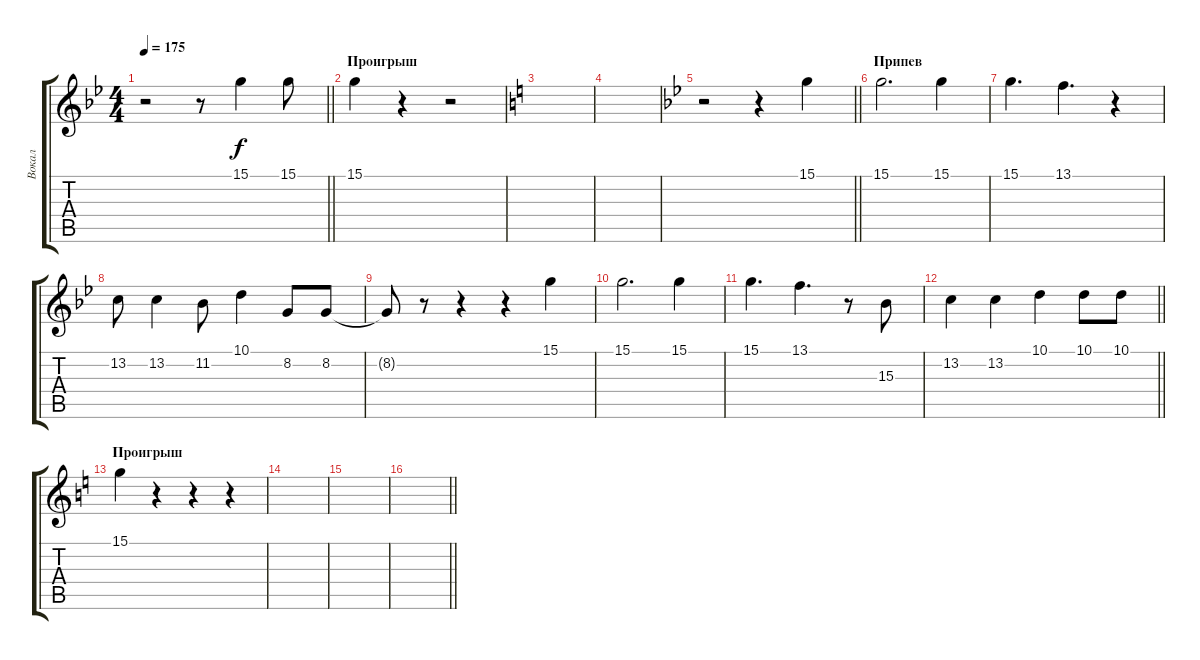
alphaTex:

\track ("Вокал" "Вокал") {instrument flute}
\staff {score tabs}
\tuning (E4 B3 G3 D3 A2 E2) {hide}
\ts (4 4)
\tempo 175
\clef g2
\barLineRight lightlight
\ks bb
r.2{dy f} r.8 15.1.4 15.1.8 |
\section ("" "Проигрыш")
15.1.4 r.4 r.2 |
\ks c
|
|
\barLineRight lightlight
\ks bb
r.2 r.4 15.1.4 |
\section ("" "Припев")
15.1.2{d} 15.1.4 |
15.1.4{d} 13.1.4{d} r.4 |
13.2.8 13.2.4 11.2.8 10.1.4 8.2.8 8.2.8 |
8.2{t}.8 r.8 r.4 r.4 15.1.4 |
15.1.2{d} 15.1.4 |
15.1.4{d} 13.1.4{d} r.8 15.3.8 |
\barLineRight lightlight
13.2.4 13.2.4 10.1.4 10.1.8 10.1.8 |
\section ("" "Проигрыш")
\ks c
15.1.4 r.4 r.4 r.4 |
|
|
\barLineRight lightlight
